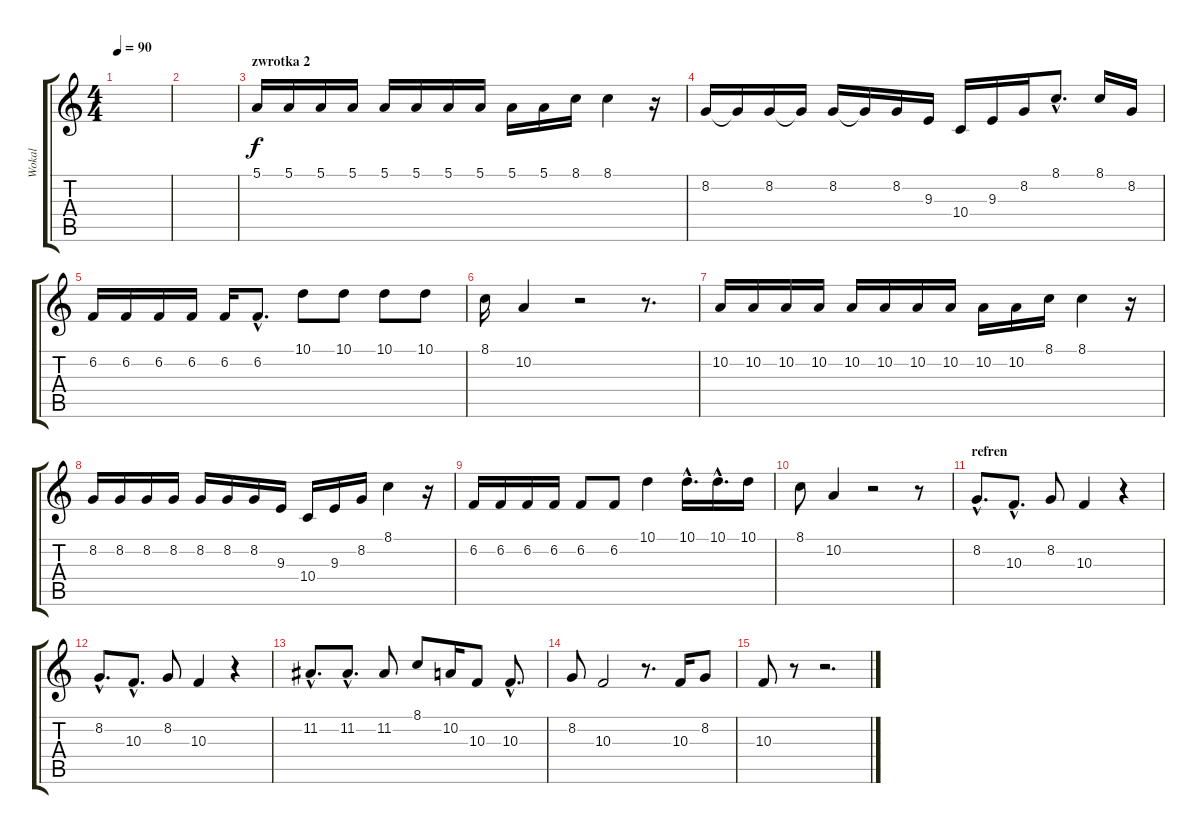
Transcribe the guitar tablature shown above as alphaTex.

\track ("Wokal" "Wokal") {instrument voiceoohs}
\staff {score tabs}
\tuning (E4 B3 G3 D3 A2 E2) {hide}
\ts (4 4)
\tempo 90
\clef g2
\ks c
|
|
\section ("" "zwrotka 2")
5.1.16 5.1.16 5.1.16 5.1.16 5.1.16 5.1.16 5.1.16 5.1.16 5.1.16 5.1.16 8.1.16 8.1.4 r.16 |
8.2.16 8.2{t}.16 8.2.16 8.2{t}.16 8.2.16 8.2{t}.16 8.2.16 9.3.16 10.4.16 9.3.16 8.2.16 8.1{hac}.8{d} 8.1.16 8.2.16 |
6.2.16 6.2.16 6.2.16 6.2.16 6.2.16 6.2{hac}.8{d} 10.1.8 10.1.8 10.1.8 10.1.8 |
8.1.16 10.2.4 r.2 r.8{d} |
10.2.16 10.2.16 10.2.16 10.2.16 10.2.16 10.2.16 10.2.16 10.2.16 10.2.16 10.2.16 8.1.16 8.1.4 r.16 |
8.2.16 8.2.16 8.2.16 8.2.16 8.2.16 8.2.16 8.2.16 9.3.16 10.4.16 9.3.16 8.2.16 8.1.4 r.16 |
6.2.16 6.2.16 6.2.16 6.2.16 6.2.8 6.2.8 10.1.4 10.1{hac}.16{d} 10.1{hac}.16{d} 10.1.16 |
8.1.8 10.2.4 r.2 r.8 |
\section ("" "refren")
8.2{hac}.8{d} 10.3{hac}.8{d} 8.2.8 10.3.4 r.4 |
8.2{hac}.8{d} 10.3{hac}.8{d} 8.2.8 10.3.4 r.4 |
11.2{hac}.8{d} 11.2{hac}.8{d} 11.2.8 8.1.8 10.2.16 10.3.8 10.3{hac}.8{d} |
8.2.8 10.3.2 r.8{d} 10.3.16 8.2.8 |
10.3.8 r.8 r.2{d}
